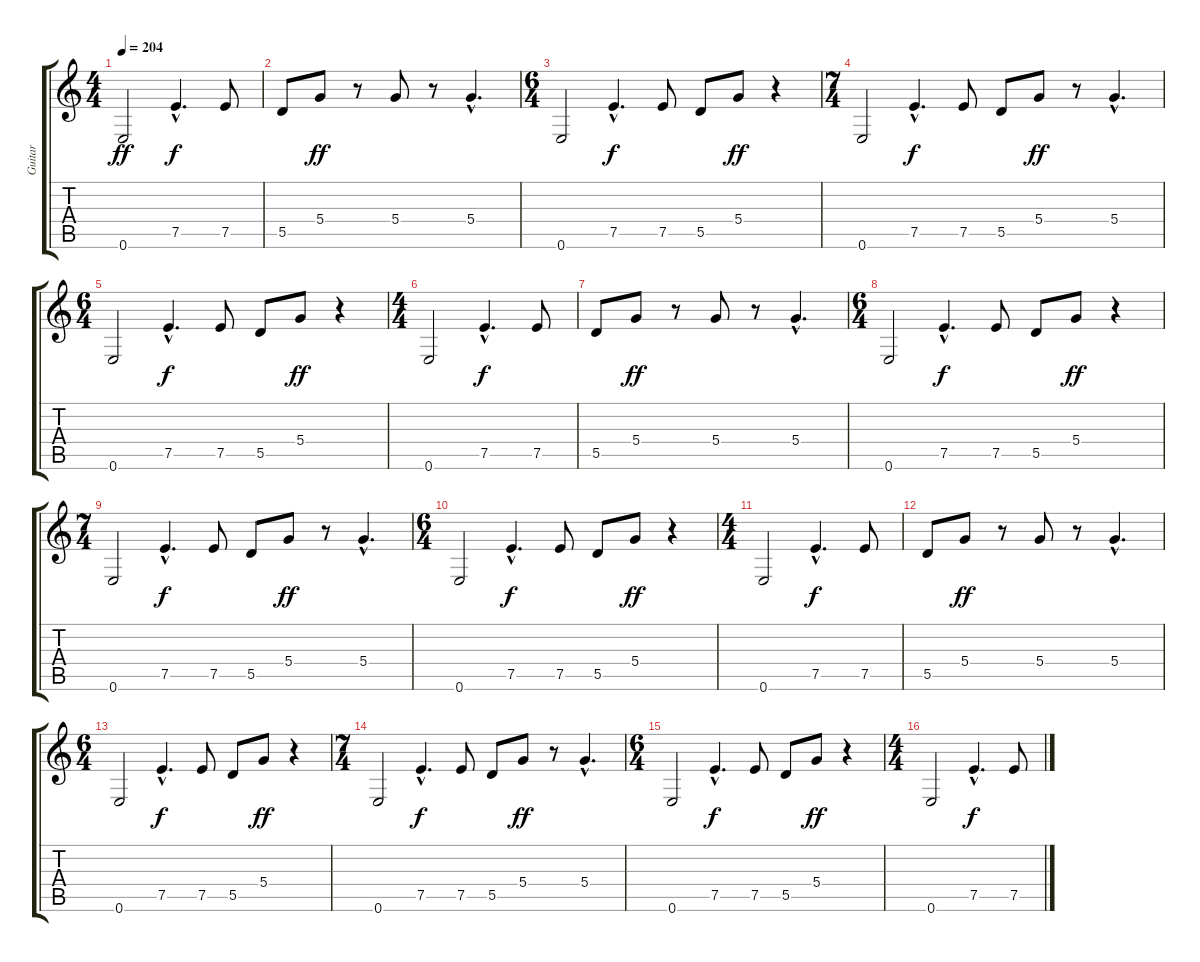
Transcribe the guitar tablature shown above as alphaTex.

\track ("Guitar" "Guitar") {instrument overdrivenguitar}
\staff {score tabs}
\tuning (E4 B3 G3 D3 A2 E2) {hide}
\ts (4 4)
\tempo 204
\clef g2
\ks c
0.6.2{dy ff} 7.5{hac}.4{d dy f} 7.5.8 |
5.5.8 5.4.8{dy ff} r.8 5.4.8 r.8 5.4{hac}.4{d} |
\ts (6 4)
0.6.2 7.5{hac}.4{d dy f} 7.5.8 5.5.8 5.4.8{dy ff} r.4 |
\ts (7 4)
0.6.2 7.5{hac}.4{d dy f} 7.5.8 5.5.8 5.4.8{dy ff} r.8 5.4{hac}.4{d} |
\ts (6 4)
0.6.2 7.5{hac}.4{d dy f} 7.5.8 5.5.8 5.4.8{dy ff} r.4 |
\ts (4 4)
0.6.2 7.5{hac}.4{d dy f} 7.5.8 |
5.5.8 5.4.8{dy ff} r.8 5.4.8 r.8 5.4{hac}.4{d} |
\ts (6 4)
0.6.2 7.5{hac}.4{d dy f} 7.5.8 5.5.8 5.4.8{dy ff} r.4 |
\ts (7 4)
0.6.2 7.5{hac}.4{d dy f} 7.5.8 5.5.8 5.4.8{dy ff} r.8 5.4{hac}.4{d} |
\ts (6 4)
0.6.2 7.5{hac}.4{d dy f} 7.5.8 5.5.8 5.4.8{dy ff} r.4 |
\ts (4 4)
0.6.2 7.5{hac}.4{d dy f} 7.5.8 |
5.5.8 5.4.8{dy ff} r.8 5.4.8 r.8 5.4{hac}.4{d} |
\ts (6 4)
0.6.2 7.5{hac}.4{d dy f} 7.5.8 5.5.8 5.4.8{dy ff} r.4 |
\ts (7 4)
0.6.2 7.5{hac}.4{d dy f} 7.5.8 5.5.8 5.4.8{dy ff} r.8 5.4{hac}.4{d} |
\ts (6 4)
0.6.2 7.5{hac}.4{d dy f} 7.5.8 5.5.8 5.4.8{dy ff} r.4 |
\ts (4 4)
0.6.2 7.5{hac}.4{d dy f} 7.5.8
